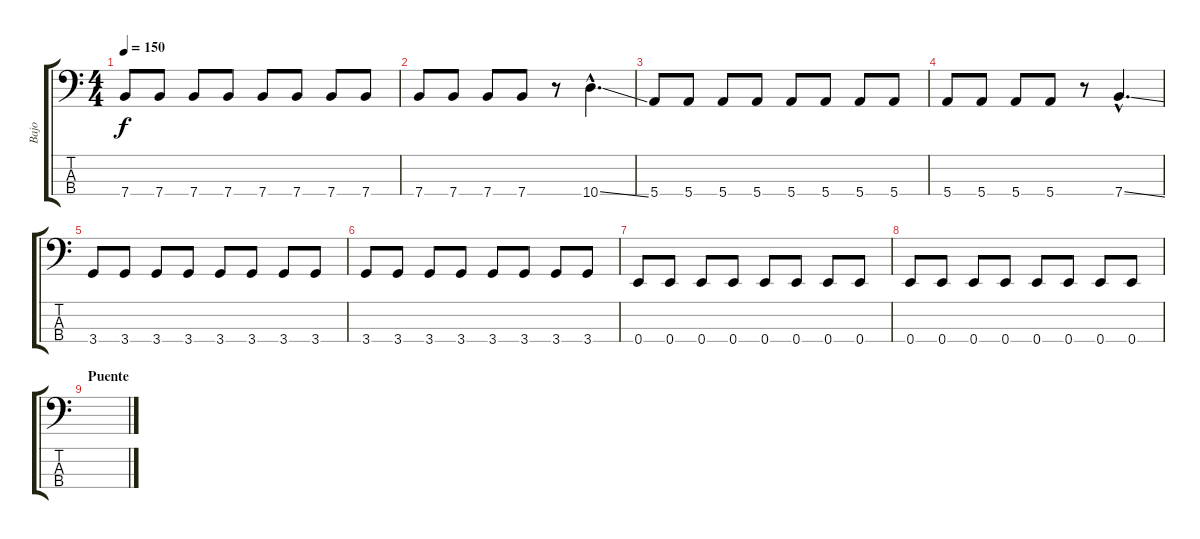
\track ("Bajo" "Bajo") {instrument electricbassfinger}
\staff {score tabs}
\tuning (G2 D2 A1 E1) {hide}
\ts (4 4)
\tempo 150
\clef f4
\ks c
7.4.8{dy f} 7.4.8 7.4.8 7.4.8 7.4.8 7.4.8 7.4.8 7.4.8 |
7.4.8 7.4.8 7.4.8 7.4.8 r.8 10.4{ss hac}.4{d} |
5.4.8 5.4.8 5.4.8 5.4.8 5.4.8 5.4.8 5.4.8 5.4.8 |
5.4.8 5.4.8 5.4.8 5.4.8 r.8 7.4{ss hac}.4{d} |
3.4.8 3.4.8 3.4.8 3.4.8 3.4.8 3.4.8 3.4.8 3.4.8 |
3.4.8 3.4.8 3.4.8 3.4.8 3.4.8 3.4.8 3.4.8 3.4.8 |
0.4.8 0.4.8 0.4.8 0.4.8 0.4.8 0.4.8 0.4.8 0.4.8 |
0.4.8 0.4.8 0.4.8 0.4.8 0.4.8 0.4.8 0.4.8 0.4.8 |
\section ("" "Puente")
